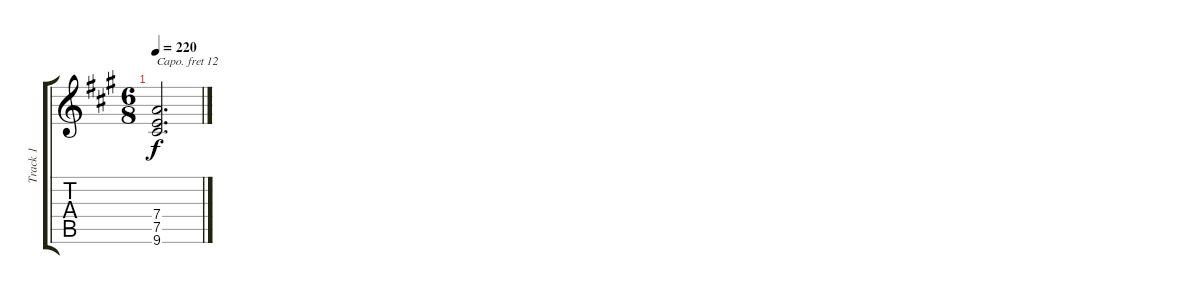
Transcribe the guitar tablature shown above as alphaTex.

\track ("Track 1" "Track 1") {instrument acousticgrandpiano}
\staff {score tabs}
\capo 12
\tuning (E4 B3 G3 D3 A2 E2) {hide}
\ts (6 8)
\tempo 220
\clef g2
\ks a
(7.4{t} 7.5{t} 9.6{t}).2{d dy f}
